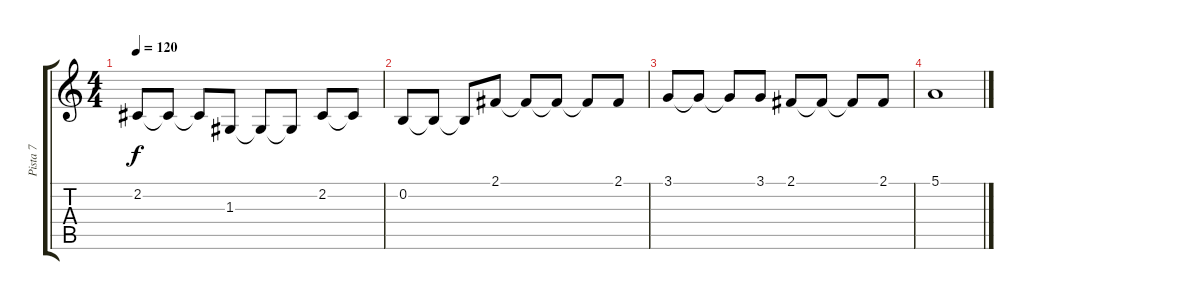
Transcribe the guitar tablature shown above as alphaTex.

\track ("Pista 7" "Pista 7") {instrument brightacousticpiano}
\staff {score tabs}
\tuning (E4 B3 G3 D3 A2 E2) {hide}
\ts (4 4)
\tempo 120
\clef g2
\ks c
2.2.8{dy f} 2.2{t}.8 2.2{t}.8 1.3.8 1.3{t}.8 1.3{t}.8 2.2.8 2.2{t}.8 |
0.2.8 0.2{t}.8 0.2{t}.8 2.1.8 2.1{t}.8 2.1{t}.8 2.1{t}.8 2.1.8 |
3.1.8 3.1{t}.8 3.1{t}.8 3.1.8 2.1.8 2.1{t}.8 2.1{t}.8 2.1.8 |
5.1.1
